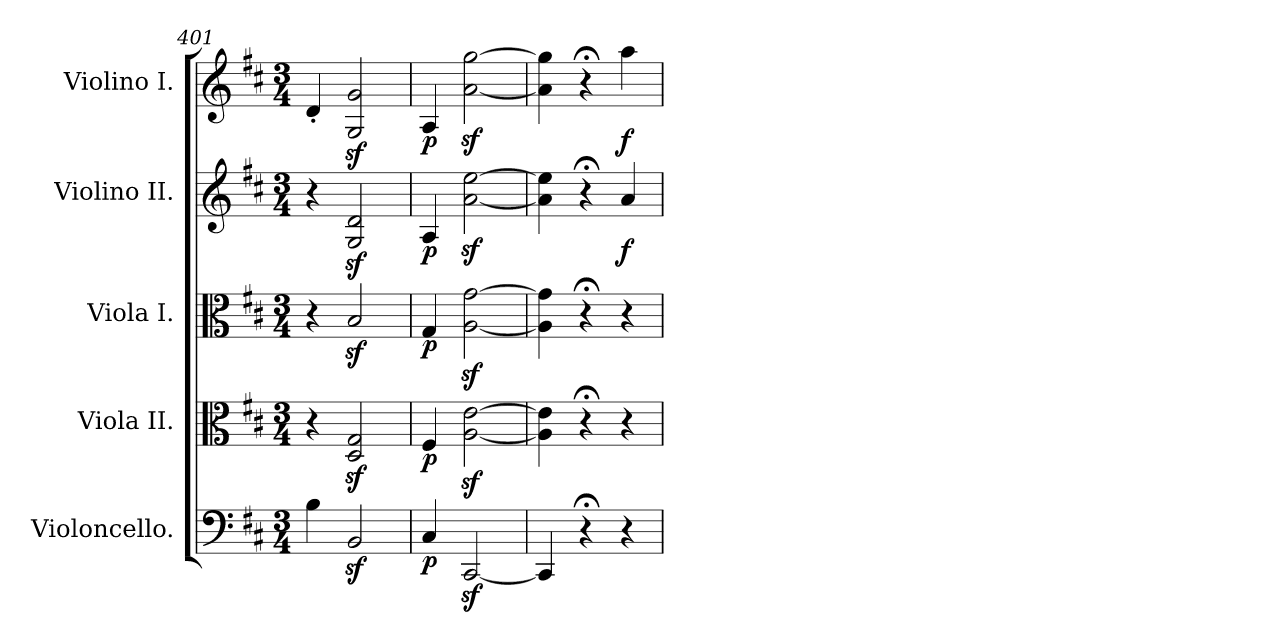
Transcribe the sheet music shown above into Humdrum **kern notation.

**kern	**dynam	**kern	**dynam	**kern	**dynam	**kern	**dynam	**kern	**dynam
*part5	*part5	*part4	*part4	*part3	*part3	*part2	*part2	*part1	*part1
*staff5	*staff5	*staff4	*staff4	*staff3	*staff3	*staff2	*staff2	*staff1	*staff1
*I"Violoncello.	*	*I"Viola II.	*	*I"Viola I.	*	*I"Violino II.	*	*I"Violino I.	*
*I'Vc	*	*I'Vla	*	*I'Vla	*	*I'Vln	*	*I'Vln	*
*clefF4	*	*clefC3	*	*clefC3	*	*clefG2	*	*clefG2	*
*k[f#c#]	*	*k[f#c#]	*	*k[f#c#]	*	*k[f#c#]	*	*k[f#c#]	*
*M3/4	*	*M3/4	*	*M3/4	*	*M3/4	*	*M3/4	*
=401	=401	=401	=401	=401	=401	=401	=401	=401	=401
4B\	.	4r	.	4r	.	4r	.	4d'/	.
2BBz</	.	2D/z< 2G/z<	.	2Bz</	.	2G/z< 2d/z<	.	2G/z< 2g/z<	.
=402	=402	=402	=402	=402	=402	=402	=402	=402	=402
!	!LO:DY:b	!	!LO:DY:b	!	!LO:DY:b	!	!LO:DY:b	!	!LO:DY:b
4C#/	p	4F#/	p	4G/	p	4A/	p	4A/	p
[2CC#z</	.	[2A\z< [2e\z<	.	[2A\z< [2g\z<	.	[2a\z< [2ee\z<	.	[2a\z< [2gg\z<	.
=403	=403	=403	=403	=403	=403	=403	=403	=403	=403
4CC#/]	.	4A\] 4e\]	.	4A\] 4g\]	.	4a\] 4ee\]	.	4a\] 4gg\]	.
4r;<	.	4r;<	.	4r;<	.	4r;<	.	4r;<	.
!	!	!	!	!	!	!	!LO:DY:b	!	!LO:DY:b
4r	.	4r	.	4r	.	4a/	f	4aa\	f
=	=	=	=	=	=	=	=	=	=
*-	*-	*-	*-	*-	*-	*-	*-	*-	*-
